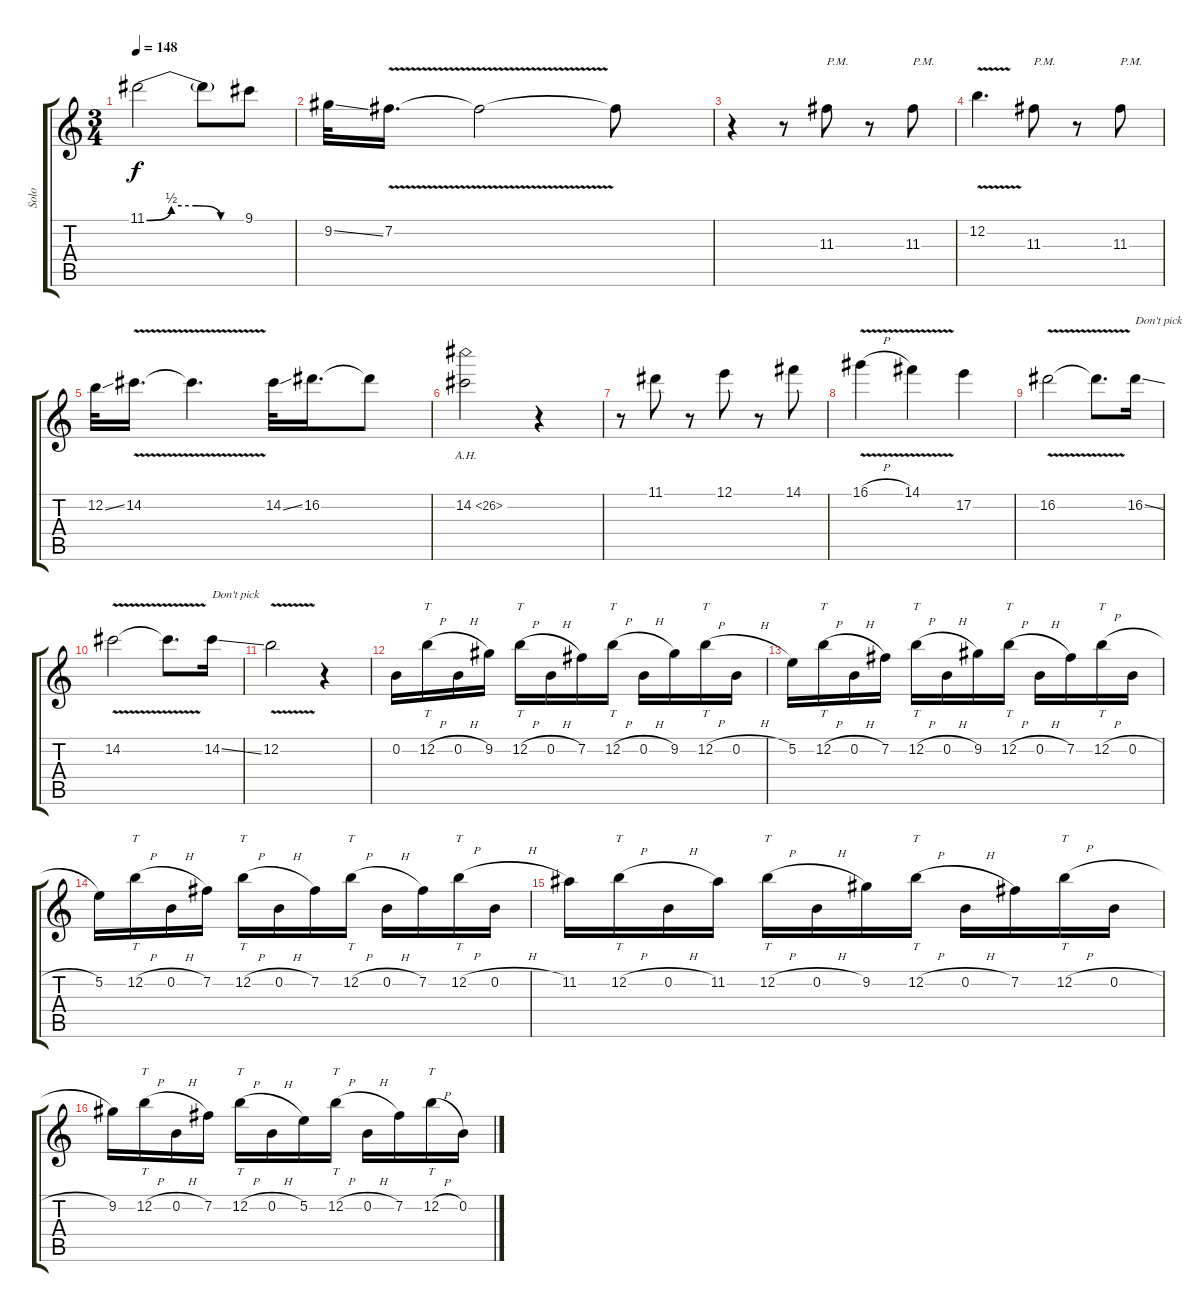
\track ("Solo" "Solo") {instrument overdrivenguitar}
\staff {score tabs}
\tuning (E4 B3 G3 D3 A2 E2) {hide}
\ts (3 4)
\tempo 148
\clef g2
\ks c
11.1{be (custom 0 0 15 2 30 2 45 0 60 0)}.2{dy f} 11.1{t}.8 9.1.8 |
9.2{ss}.32 7.2{v}.16{d} 7.2{t}.2 7.2{t}.8 |
r.4 r.8 11.3.8{txt "P.M."} r.8 11.3.8{txt "P.M."} |
12.2{v}.4{d} 11.3.8{txt "P.M."} r.8 11.3.8{txt "P.M."} |
12.2{ss}.32 14.2{v}.16{d} 14.2{t}.4{d} 14.2{ss}.32 16.2.16{d} 16.2{t}.8 |
14.2{ah 12}.2 r.4 |
r.8 11.1.8 r.8 12.1.8 r.8 14.1.8 |
16.1{v h}.4 14.1{v}.4 17.2.4 |
16.2{v}.2 16.2{t}.8{d} 16.2{ss}.16{txt "Don't pick"} |
14.2{v}.2 14.2{t}.8{d} 14.2{ss}.16{txt "Don't pick"} |
12.2{v}.2 r.4 |
0.2.16 12.2{h}.16{tt} 0.2{h}.16 9.2.16 12.2{h}.16{tt} 0.2{h}.16 7.2.16 12.2{h}.16{tt} 0.2{h}.16 9.2.16 12.2{h}.16{tt} 0.2{h}.16 |
5.2.16 12.2{h}.16{tt} 0.2{h}.16 7.2.16 12.2{h}.16{tt} 0.2{h}.16 9.2.16 12.2{h}.16{tt} 0.2{h}.16 7.2.16 12.2{h}.16{tt} 0.2{h}.16 |
5.2.16 12.2{h}.16{tt} 0.2{h}.16 7.2.16 12.2{h}.16{tt} 0.2{h}.16 7.2.16 12.2{h}.16{tt} 0.2{h}.16 7.2.16 12.2{h}.16{tt} 0.2{h}.16 |
11.2.16 12.2{h}.16{tt} 0.2{h}.16 11.2.16 12.2{h}.16{tt} 0.2{h}.16 9.2.16 12.2{h}.16{tt} 0.2{h}.16 7.2.16 12.2{h}.16{tt} 0.2{h}.16 |
9.2.16 12.2{h}.16{tt} 0.2{h}.16 7.2.16 12.2{h}.16{tt} 0.2{h}.16 5.2.16 12.2{h}.16{tt} 0.2{h}.16 7.2.16 12.2{h}.16{tt} 0.2{h}.16
